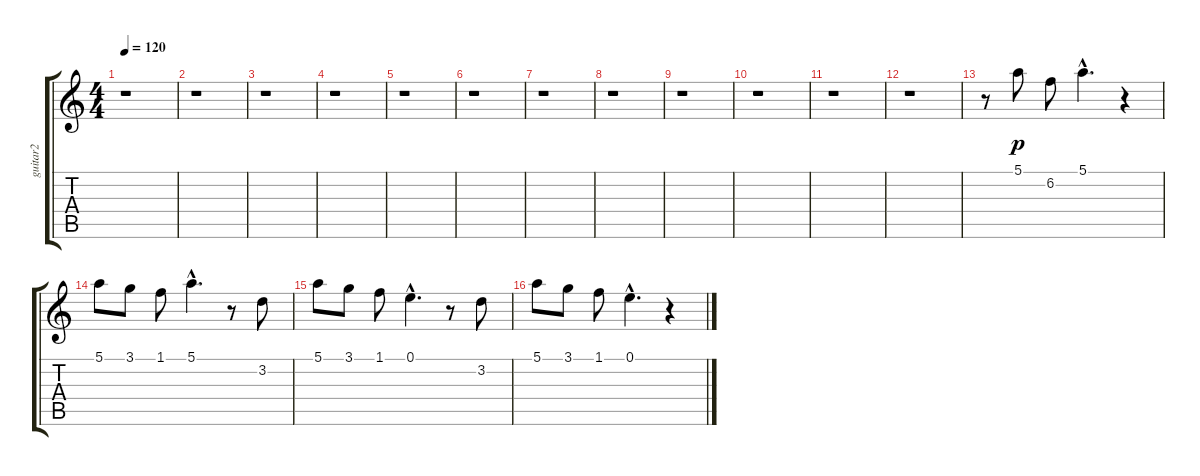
\track ("guitar2" "guitar2") {instrument distortionguitar}
\staff {score tabs}
\tuning (E4 B3 G3 D3 A2 E2) {hide}
\ts (4 4)
\tempo 120
\clef g2
\ks c
r.1{dy p instrument distortionguitar} |
r.1 |
r.1 |
r.1 |
r.1 |
r.1 |
r.1 |
r.1 |
r.1 |
r.1 |
r.1 |
r.1 |
r.8 5.1.8 6.2.8 5.1{hac}.4{d} r.4 |
5.1.8 3.1.8 1.1.8 5.1{hac}.4{d} r.8 3.2.8 |
5.1.8 3.1.8 1.1.8 0.1{hac}.4{d} r.8 3.2.8 |
5.1.8 3.1.8 1.1.8 0.1{hac}.4{d} r.4
